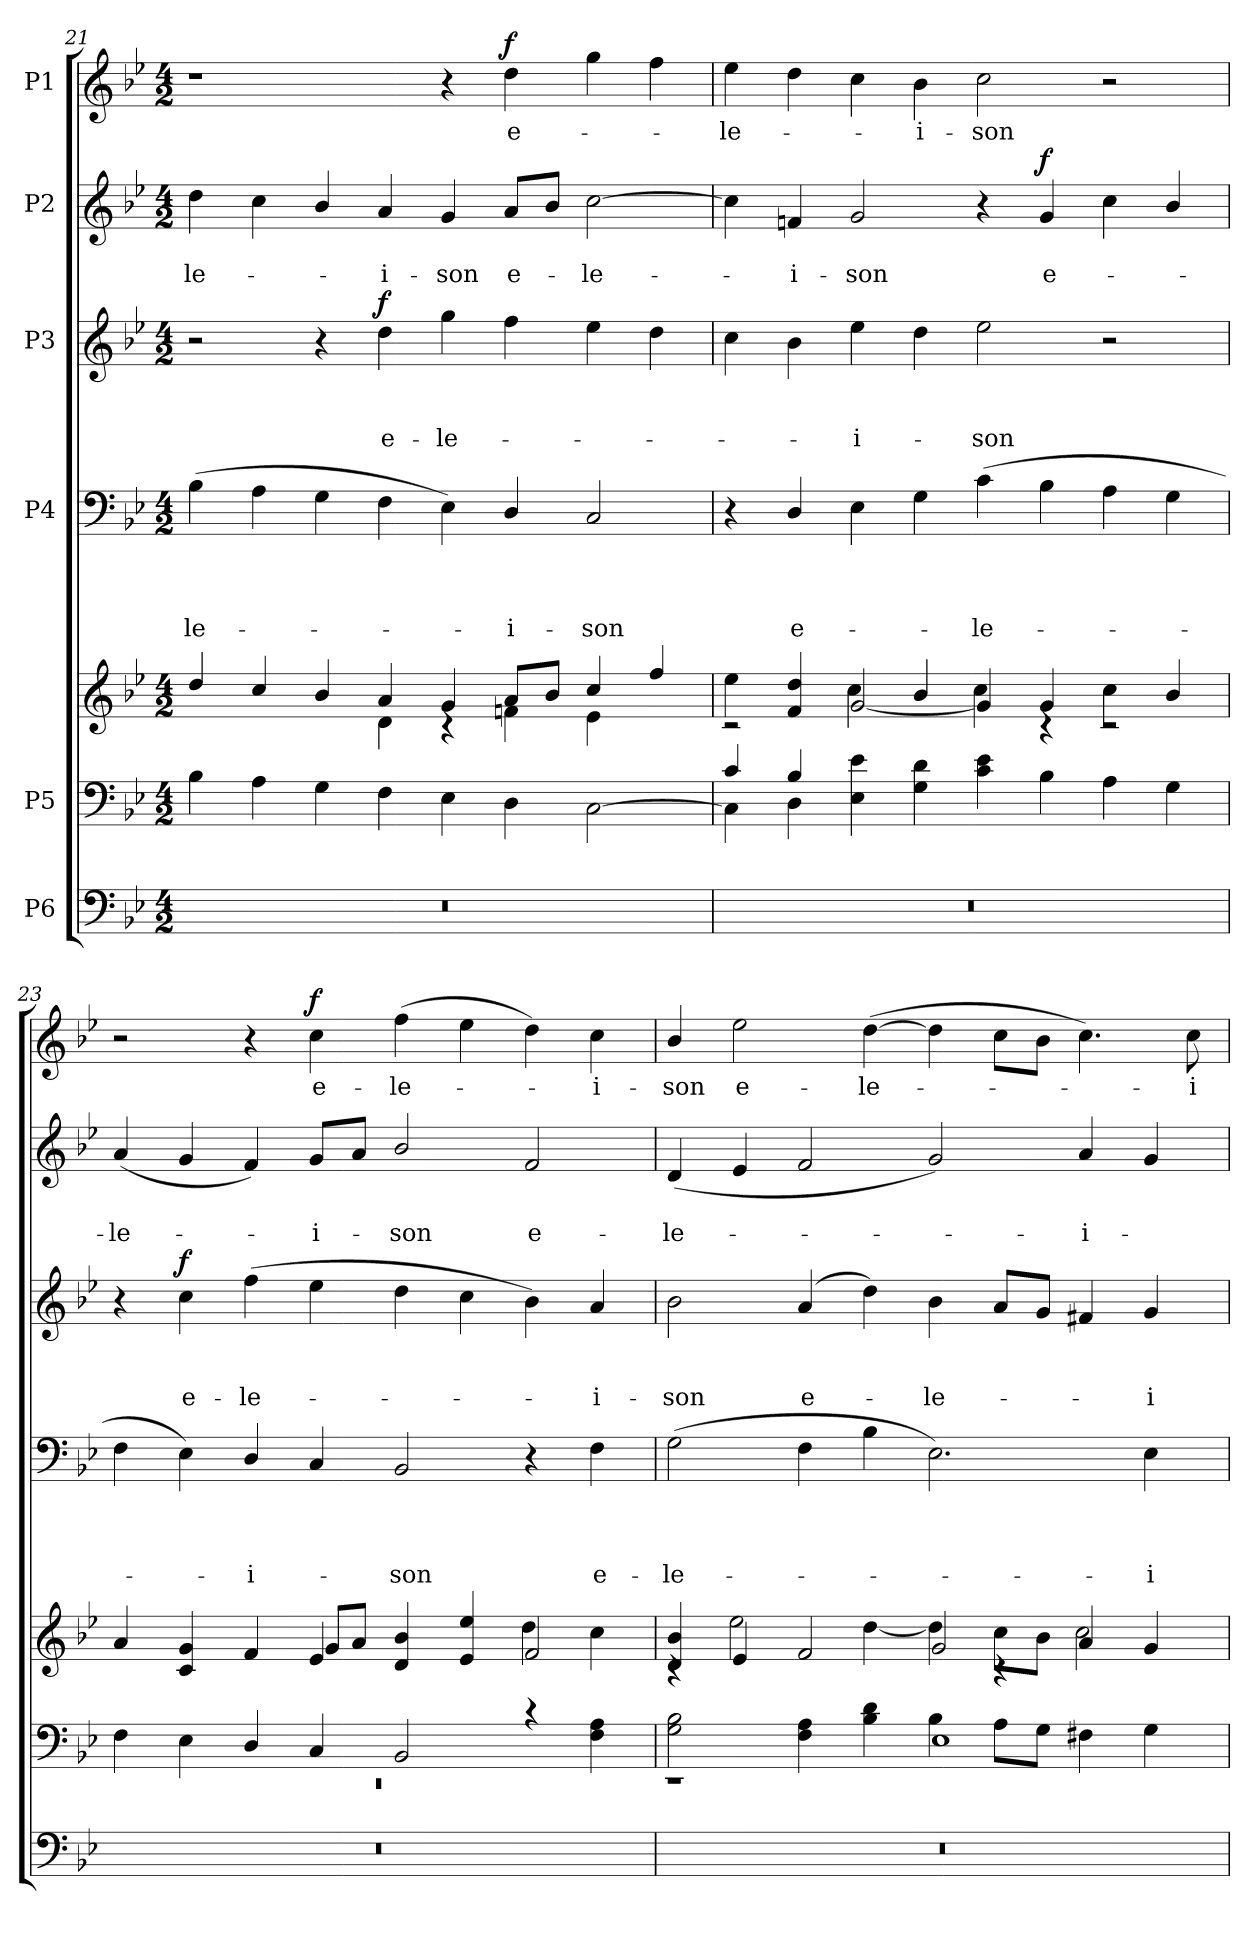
**kern	**kern	**kern	**kern	**text	**text	**text	**text	**kern	**text	**text	**text	**dynam	**kern	**text	**text	**dynam	**kern	**text	**dynam
*part6	*part5	*part5	*part4	*part4	*part4	*part4	*part4	*part3	*part3	*part3	*part3	*part3	*part2	*part2	*part2	*part2	*part1	*part1	*part1
*staff7	*staff6	*staff5	*staff4	*staff4	*staff4	*staff4	*staff4	*staff3	*staff3	*staff3	*staff3	*staff3	*staff2	*staff2	*staff2	*staff2	*staff1	*staff1	*staff1
*I"P6	*I"P5	*	*I"P4	*	*	*	*	*I"P3	*	*	*	*	*I"P2	*	*	*	*I"P1	*	*
*clefF4	*clefF4	*clefG2	*clefF4	*	*	*	*	*clefG2	*	*	*	*	*clefG2	*	*	*	*clefG2	*	*
*	*	*	*	*	*	*	*	*ITrd7c12	*	*	*	*	*	*	*	*	*	*	*
*k[b-e-]	*k[b-e-]	*k[b-e-]	*k[b-e-]	*	*	*	*	*k[b-e-]	*	*	*	*	*k[b-e-]	*	*	*	*k[b-e-]	*	*
*B-:	*B-:	*B-:	*B-:	*	*	*	*	*B-:	*	*	*	*	*B-:	*	*	*	*B-:	*	*
*M4/2	*M4/2	*M4/2	*M4/2	*	*	*	*	*M4/2	*	*	*	*	*M4/2	*	*	*	*M4/2	*	*
=21	=21	=21	=21	=21	=21	=21	=21	=21	=21	=21	=21	=21	=21	=21	=21	=21	=21	=21	=21
*	*^	*^	*	*	*	*	*	*	*	*	*	*	*	*	*	*	*	*	*
*	*	*	*	*^	*	*	*	*	*	*	*	*	*	*	*	*	*	*	*	*	*
!	!	!	!	!	!	!	!	!	!	!LO:LY:b	!	!	!	!	!	!	!	!LO:LY:b	!	!	!	!
0r	4B-\	0ryy	0ryy	2.ryy	4dd/	(>4B-\	.	.	.	-le-	2r	.	.	.	.	4dd\	.	-le-	.	1r	.	.
.	4A\	.	.	.	4cc/	4A\	.	.	.	.	.	.	.	.	.	4cc\	.	.	.	.	.	.
.	4G\	.	.	.	4b-/	4G\	.	.	.	.	4r	.	.	.	.	4b-/	.	.	.	.	.	.
!	!	!	!	!	!	!	!	!	!	!	!	!	!	!LO:LY:b	!LO:DY:a	!	!	!LO:LY:b	!	!	!	!
.	4F\	.	.	4d\	4a/	4F\	.	.	.	.	4d\	.	.	e-	f	4a/	.	-i-	.	.	.	.
!	!	!	!	!	!	!	!	!	!	!	!	!	!	!LO:LY:b	!	!	!	!LO:LY:b	!	!	!	!
.	4E-\	.	.	4rc	4g/	4E-\)	.	.	.	.	4g\	.	.	-le-	.	4g/	.	-son	.	4r	.	.
!	!	!	!	!	!	!	!	!	!	!LO:LY:b	!	!	!	!	!	!	!	!LO:LY:b	!	!	!LO:LY:b	!LO:DY:a
.	4D\	.	.	4fni\	8a/L	4D/	.	.	.	-i-	4f\	.	.	.	.	8a/L	.	e-	.	4dd\	e-	f
.	.	.	.	.	8b-/J	.	.	.	.	.	.	.	.	.	.	8b-/J	.	.	.	.	.	.
!	!	!	!	!	!	!	!	!	!	!LO:LY:b	!	!	!	!	!	!	!	!LO:LY:b	!	!	!	!
.	[<2C\	.	.	4e-\	4cc/	2C/	.	.	.	-son	4e-\	.	.	.	.	[>2cc\	.	-le-	.	4gg\	.	.
.	.	.	.	4ryy	4ff/	.	.	.	.	.	4d\	.	.	.	.	.	.	.	.	4ff\	.	.
=22	=22	=22	=22	=22	=22	=22	=22	=22	=22	=22	=22	=22	=22	=22	=22	=22	=22	=22	=22	=22	=22	=22
!	!	!	!	!	!	!	!	!	!	!	!	!	!	!	!	!	!	!	!	!	!LO:LY:b	!
0r	4C\]	4c/	0ryy	2rc	4ee-\	4r	.	.	.	.	4c\	.	.	.	.	4cc\]	.	.	.	4ee-\	-le-	.
!	!	!	!	!	!	!	!	!	!	!LO:LY:b	!	!	!	!	!	!	!	!LO:LY:b	!	!	!	!
.	4D\	4B-/	.	.	4f/ 4dd/	4D/	.	.	.	e-	4B-\	.	.	.	.	4fni/	.	-i-	.	4dd\	.	.
!	!	!	!	!	!	!	!	!	!	!	!	!	!	!LO:LY:b	!	!	!	!LO:LY:b	!	!	!	!
.	1.ryy	4E-\ 4e-\	.	[<2g/	4cc\	4E-\	.	.	.	.	4e-\	.	.	-i-	.	2g/	.	-son	.	4cc\	.	.
!	!	!	!	!	!	!	!	!	!	!	!	!	!	!	!	!	!	!	!	!	!LO:LY:b	!
.	.	4G\ 4d\	.	.	4b-/	4G\	.	.	.	.	4d\	.	.	.	.	.	.	.	.	4b-\	-i-	.
!	!	!	!	!	!	!	!	!	!	!LO:LY:b	!	!	!	!LO:LY:b	!	!	!	!	!	!	!LO:LY:b	!
.	.	4c\ 4e-\	.	4g/]	4cc\	(>4c\	.	.	.	-le-	2e-\	.	.	-son	.	4r	.	.	.	2cc\	-son	.
!	!	!	!	!	!	!	!	!	!	!	!	!	!	!	!	!	!	!LO:LY:b	!LO:DY:a	!	!	!
.	.	4B-\	.	4rc	4g/	4B-\	.	.	.	.	.	.	.	.	.	4g/	.	e-	f	.	.	.
.	.	4A\	.	2rc	4cc\	4A\	.	.	.	.	2r	.	.	.	.	4cc\	.	.	.	2r	.	.
.	.	4G\	.	.	4b-/	4G\	.	.	.	.	.	.	.	.	.	4b-/	.	.	.	.	.	.
!!LO:PB:g=z
=23	=23	=23	=23	=23	=23	=23	=23	=23	=23	=23	=23	=23	=23	=23	=23	=23	=23	=23	=23	=23	=23	=23
!LO:N:vis=1	!	!LO:N:vis=1	!	!	!	!	!	!	!	!	!	!	!	!	!	!	!	!LO:LY:b	!	!	!	!
0r	4F\	0rEE	0ryy	2.ryy	4a/	4F\	.	.	.	.	4r	.	.	.	.	(<4a/	.	-le-	.	2r	.	.
!	!	!	!	!	!	!	!	!	!	!	!	!	!	!LO:LY:b	!LO:DY:a	!	!	!	!	!	!	!
.	4E-\	.	.	.	4c/ 4g/	4E-\)	.	.	.	.	4c\	.	.	e-	f	4g/	.	.	.	.	.	.
!	!	!	!	!	!	!	!	!	!	!LO:LY:b	!	!	!	!LO:LY:b	!	!	!	!	!	!	!	!
.	4D/	.	.	.	4f/	4D/	.	.	.	-i-	(>4f\	.	.	-le-	.	4f/)	.	.	.	4r	.	.
!	!	!	!	!	!	!	!	!	!	!	!	!	!	!	!	!	!	!LO:LY:b	!	!	!LO:LY:b	!LO:DY:a
.	4C/	.	.	4e-/	8g/L	4C/	.	.	.	.	4e-\	.	.	.	.	8g/L	.	-i-	.	4cc\	e-	f
.	.	.	.	.	8a/J	.	.	.	.	.	.	.	.	.	.	8a/J	.	.	.	.	.	.
!	!	!	!	!	!	!	!	!	!	!LO:LY:b	!	!	!	!	!	!	!	!LO:LY:b	!	!	!LO:LY:b	!
.	2BB-/	.	.	2ryy	4d/ 4b-/	2BB-/	.	.	.	-son	4d\	.	.	.	.	2b-/	.	-son	.	(>4ff\	-le-	.
.	.	.	.	.	4e-/ 4ee-/	.	.	.	.	.	4c\	.	.	.	.	.	.	.	.	4ee-\	.	.
!	!	!	!	!	!	!	!	!	!	!	!	!	!	!	!	!	!	!LO:LY:b	!	!	!	!
.	4rc	.	.	2f/	4dd\	4r	.	.	.	.	4B-\)	.	.	.	.	2f/	.	e-	.	4dd\)	.	.
!	!	!	!	!	!	!	!	!	!	!LO:LY:b	!	!	!	!LO:LY:b	!	!	!	!	!	!	!LO:LY:b	!
.	4F\ 4A\	.	.	.	4cc\	4F\	.	.	.	e-	4A/	.	.	-i-	.	.	.	.	.	4cc\	-i-	.
=24	=24	=24	=24	=24	=24	=24	=24	=24	=24	=24	=24	=24	=24	=24	=24	=24	=24	=24	=24	=24	=24	=24
!LO:N:vis=1	!	!	!	!	!	!	!	!	!	!LO:LY:b	!	!	!	!LO:LY:b	!	!	!	!LO:LY:b	!	!	!LO:LY:b	!
0r	2G\ 2B-\	1rEE	4d/ 4b-/	4rc	1ryy	(>2G\	.	.	.	-le-	2B-\	.	.	-son	.	(<4d/	.	-le-	.	4b-/	-son	.
!	!	!	!	!	!	!	!	!	!	!	!	!	!	!	!	!	!	!	!	!	!LO:LY:b	!
.	.	.	4e-/	2ee-\	.	.	.	.	.	.	.	.	.	.	.	4e-/	.	.	.	2ee-\	e-	.
!	!	!	!	!	!	!	!	!	!	!	!	!	!	!LO:LY:b	!	!	!	!	!	!	!	!
.	4F\ 4A\	.	2f/	.	.	4F\	.	.	.	.	(<4A/	.	.	e-	.	2f/	.	.	.	.	.	.
!	!	!	!	!	!	!	!	!	!	!	!	!	!	!	!	!	!	!	!	!	!LO:LY:b	!
.	4B-\ 4d\	.	.	[>4dd\	.	4B-\	.	.	.	.	4d\)	.	.	.	.	.	.	.	.	(>[>4dd\	-le-	.
!	!	!	!	!	!	!	!	!	!	!	!	!	!	!LO:LY:b	!	!	!	!	!	!	!	!
.	4B-\	1E-	4ryy	4dd\]	2g/	2.E-\)	.	.	.	.	4B-\	.	.	-le-	.	2g/)	.	.	.	4dd\]	.	.
.	8A\L	.	8cc\L	4rc	.	.	.	.	.	.	8A/L	.	.	.	.	.	.	.	.	8cc\L	.	.
.	8G\J	.	8b-\J	.	.	.	.	.	.	.	8G/J	.	.	.	.	.	.	.	.	8b-\J	.	.
!	!	!	!	!	!	!	!	!	!	!	!	!	!	!	!	!	!	!LO:LY:b	!	!	!	!
.	4F#X\	.	4a/	2cc\	2ryy	.	.	.	.	.	4F#X/	.	.	.	.	4a/	.	-i-	.	4.cc\)	.	.
!	!	!	!	!	!	!	!	!	!	!LO:LY:b	!	!	!	!LO:LY:b	!	!	!	!	!	!	!	!
.	4G\	.	4g/	.	.	4E-\	.	.	.	-i-	4G/	.	.	-i-	.	4g/	.	.	.	.	.	.
!	!	!	!	!	!	!	!	!	!	!	!	!	!	!	!	!	!	!	!	!	!LO:LY:b	!
.	.	.	.	.	.	.	.	.	.	.	.	.	.	.	.	.	.	.	.	8cc\	-i-	.
*	*v	*v	*	*	*	*	*	*	*	*	*	*	*	*	*	*	*	*	*	*	*	*
*	*	*v	*v	*v	*	*	*	*	*	*	*	*	*	*	*	*	*	*	*	*	*
=	=	=	=	=	=	=	=	=	=	=	=	=	=	=	=	=	=	=	=
*-	*-	*-	*-	*-	*-	*-	*-	*-	*-	*-	*-	*-	*-	*-	*-	*-	*-	*-	*-
